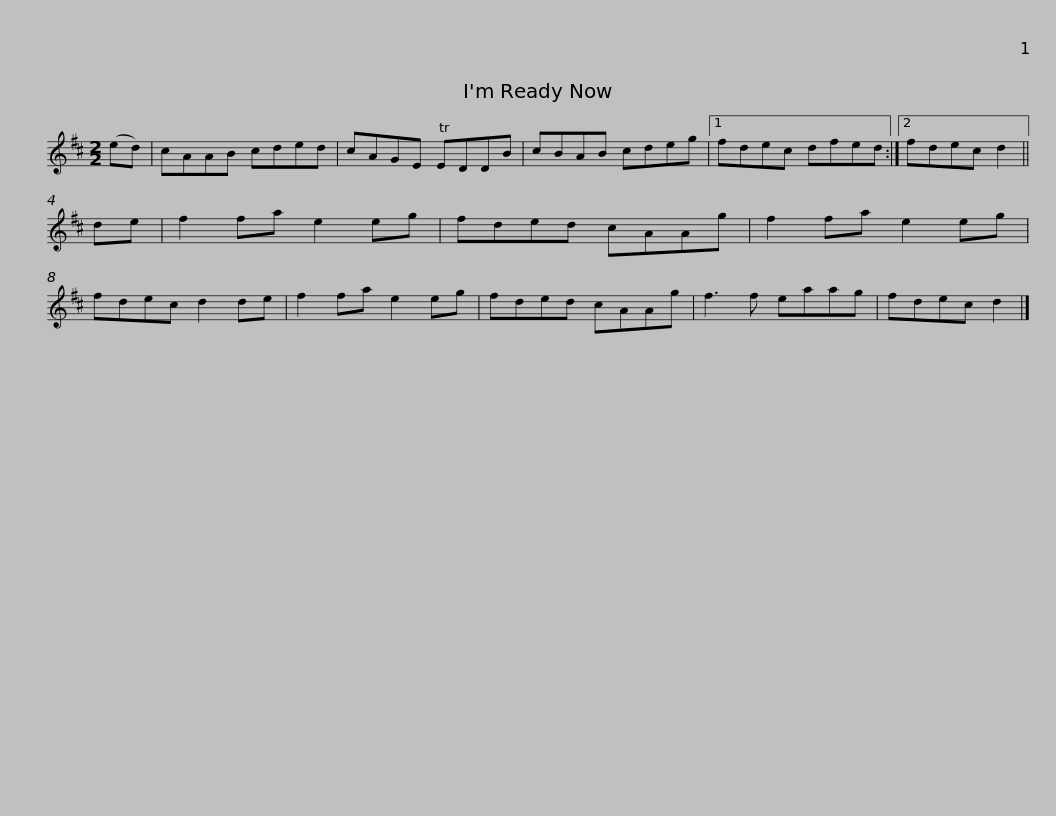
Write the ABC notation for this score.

X:1
L:1/8
M:2/2
I:linebreak $
K:D
V:1 treble
V:1
 (ed) | cAAB cded | cAGE TEDDB | cBAB cdeg |1 fdec dfed :|2 %5
 fdec d2 || de |$ f2 fa e2 eg | fded cAAg | f2 fa e2 eg | %10
 fdec d2 de | f2 fa e2 eg | fded cAAg |$ f3 f eaag | fdec d2 |] %15
